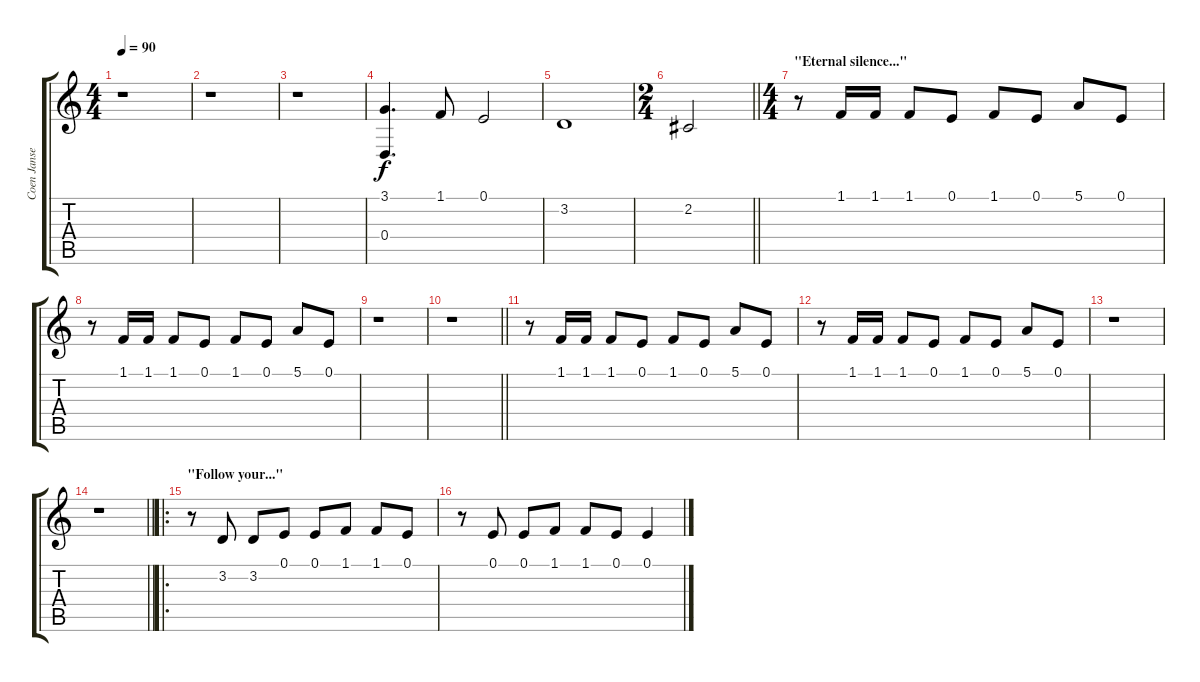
\track ("Coen Jansen" "Coen Janse") {instrument synthstrings2}
\staff {score tabs}
\tuning (E4 B3 G3 D3 A2 E2) {hide}
\ts (4 4)
\tempo 90
\clef g2
\ks c
r.1{dy f} |
r.1 |
r.1 |
(3.1 0.4).4{d} 1.1.8 0.1.2 |
3.2.1 |
\ts (2 4)
\barLineRight lightlight
2.2.2 |
\ts (4 4)
\section ("" "\"Eternal silence...\"")
r.8 1.1.16 1.1.16 1.1.8 0.1.8 1.1.8 0.1.8 5.1.8 0.1.8 |
r.8 1.1.16 1.1.16 1.1.8 0.1.8 1.1.8 0.1.8 5.1.8 0.1.8 |
r.1 |
\barLineRight lightlight
r.1 |
r.8 1.1.16 1.1.16 1.1.8 0.1.8 1.1.8 0.1.8 5.1.8 0.1.8 |
r.8 1.1.16 1.1.16 1.1.8 0.1.8 1.1.8 0.1.8 5.1.8 0.1.8 |
r.1 |
\barLineRight lightlight
r.1 |
\ro
\section ("" "\"Follow your...\"")
r.8 3.2.8 3.2.8 0.1.8 0.1.8 1.1.8 1.1.8 0.1.8 |
r.8 0.1.8 0.1.8 1.1.8 1.1.8 0.1.8 0.1.4
